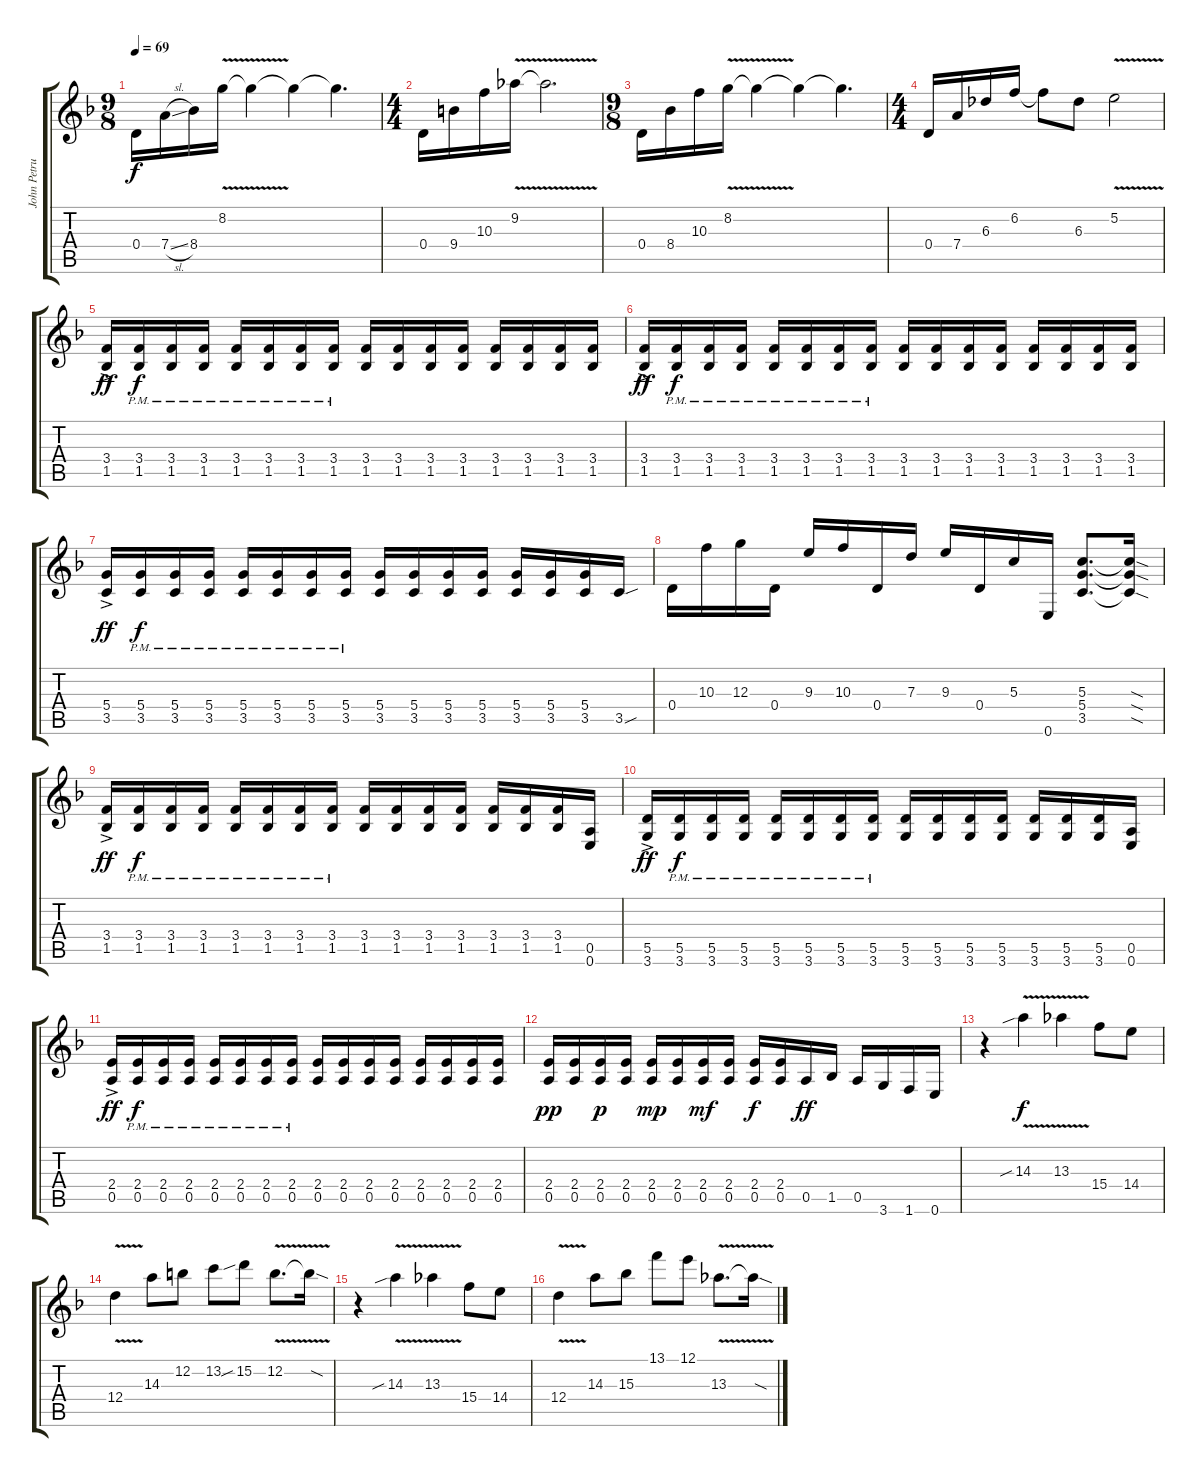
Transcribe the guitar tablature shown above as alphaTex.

\track ("John Petrucci - Guitar" "John Petru") {instrument distortionguitar}
\staff {score tabs}
\tuning (E4 B3 G3 D3 A2 E2) {hide}
\ts (9 8)
\tempo 69
\clef g2
\ks dminor
0.4.16{dy f} 7.4{sl}.16 8.4.16 8.2{v}.16 8.2{t}.4 8.2{t}.4 8.2{t}.4{d} |
\ts (4 4)
0.4.16 9.4.16 10.3.16 9.2{v}.16 9.2{t}.2{d} |
\ts (9 8)
0.4.16 8.4.16 10.3.16 8.2{v}.16 8.2{t}.4 8.2{t}.4 8.2{t}.4{d} |
\ts (4 4)
0.4.16 7.4.16 6.3.16 6.2.16 6.2{t}.8 6.3.8 5.2{v}.2 |
(3.4{ac} 1.5{ac}).16{dy ff instrument distortionguitar} (3.4{pm} 1.5{pm}).16{dy f} (3.4{pm} 1.5{pm}).16 (3.4{pm} 1.5{pm}).16 (3.4{pm} 1.5{pm}).16 (3.4{pm} 1.5{pm}).16 (3.4{pm} 1.5{pm}).16 (3.4{pm} 1.5{pm}).16 (3.4 1.5).16 (3.4 1.5).16 (3.4 1.5).16 (3.4 1.5).16 (3.4 1.5).16 (3.4 1.5).16 (3.4 1.5).16 (3.4 1.5).16 |
(3.4{ac} 1.5{ac}).16{dy ff} (3.4{pm} 1.5{pm}).16{dy f} (3.4{pm} 1.5{pm}).16 (3.4{pm} 1.5{pm}).16 (3.4{pm} 1.5{pm}).16 (3.4{pm} 1.5{pm}).16 (3.4{pm} 1.5{pm}).16 (3.4{pm} 1.5{pm}).16 (3.4 1.5).16 (3.4 1.5).16 (3.4 1.5).16 (3.4 1.5).16 (3.4 1.5).16 (3.4 1.5).16 (3.4 1.5).16 (3.4 1.5).16 |
(5.4{ac} 3.5{ac}).16{dy ff} (5.4{pm} 3.5{pm}).16{dy f} (5.4{pm} 3.5{pm}).16 (5.4{pm} 3.5{pm}).16 (5.4{pm} 3.5{pm}).16 (5.4{pm} 3.5{pm}).16 (5.4{pm} 3.5{pm}).16 (5.4{pm} 3.5{pm}).16 (5.4 3.5).16 (5.4 3.5).16 (5.4 3.5).16 (5.4 3.5).16 (5.4 3.5).16 (5.4 3.5).16 (5.4 3.5).16 3.5{sou}.16 |
0.4.16 10.3.16 12.3.16 0.4.16 9.3.16 10.3.16 0.4.16 7.3.16 9.3.16 0.4.16 5.3.16 0.6.16 (5.3 5.4 3.5).8{d} (5.3{sod t} 5.4{sod t} 3.5{sod t}).16 |
(3.4{ac} 1.5{ac}).16{dy ff} (3.4{pm} 1.5{pm}).16{dy f} (3.4{pm} 1.5{pm}).16 (3.4{pm} 1.5{pm}).16 (3.4{pm} 1.5{pm}).16 (3.4{pm} 1.5{pm}).16 (3.4{pm} 1.5{pm}).16 (3.4{pm} 1.5{pm}).16 (3.4 1.5).16 (3.4 1.5).16 (3.4 1.5).16 (3.4 1.5).16 (3.4 1.5).16 (3.4 1.5).16 (3.4 1.5).16 (0.5 0.6).16 |
(5.5{ac} 3.6{ac}).16{dy ff} (5.5{pm} 3.6{pm}).16{dy f} (5.5{pm} 3.6{pm}).16 (5.5{pm} 3.6{pm}).16 (5.5{pm} 3.6{pm}).16 (5.5{pm} 3.6{pm}).16 (5.5{pm} 3.6{pm}).16 (5.5{pm} 3.6{pm}).16 (5.5 3.6).16 (5.5 3.6).16 (5.5 3.6).16 (5.5 3.6).16 (5.5 3.6).16 (5.5 3.6).16 (5.5 3.6).16 (0.5 0.6).16 |
(2.4{ac} 0.5{ac}).16{dy ff} (2.4{pm} 0.5{pm}).16{dy f} (2.4{pm} 0.5{pm}).16 (2.4{pm} 0.5{pm}).16 (2.4{pm} 0.5{pm}).16 (2.4{pm} 0.5{pm}).16 (2.4{pm} 0.5{pm}).16 (2.4{pm} 0.5{pm}).16 (2.4 0.5).16 (2.4 0.5).16 (2.4 0.5).16 (2.4 0.5).16 (2.4 0.5).16 (2.4 0.5).16 (2.4 0.5).16 (2.4 0.5).16 |
(2.4 0.5).16{dy pp} (2.4 0.5).16 (2.4 0.5).16{dy p} (2.4 0.5).16 (2.4 0.5).16{dy mp} (2.4 0.5).16 (2.4 0.5).16{dy mf} (2.4 0.5).16 (2.4 0.5).16{dy f} (2.4 0.5).16 0.5.16{dy ff} 1.5.16 0.5.16 3.6.16 1.6.16 0.6.16 |
r.4 14.3{v sib}.4{dy f} 13.3{v}.4 15.4.8 14.4.8 |
12.4{v}.4 14.3.8 12.2.8 13.2.8 15.2{sib}.8 12.2{v}.8{d} 12.2{sod t}.16 |
r.4 14.3{v sib}.4 13.3{v}.4 15.4.8 14.4.8 |
12.4{v}.4 14.3.8 15.3.8 13.1.8 12.1.8 13.3{v}.8{d} 13.3{sod t}.16
